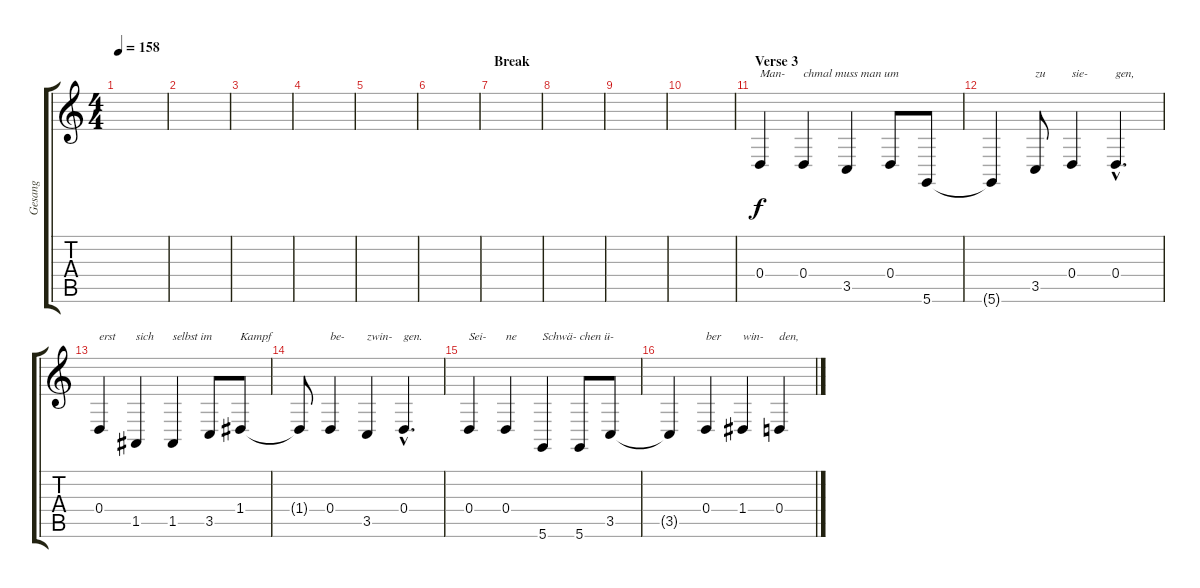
\track ("Gesang" "Gesang") {instrument tangoaccordion}
\staff {score tabs}
\tuning (E4 B3 G3 D3 A2 D2) {hide}
\ts (4 4)
\tempo 158
\clef g2
\ks c
|
|
|
|
|
|
\section ("" "Break")
|
|
|
|
\section ("" "Verse 3")
0.4.4{txt "Man-"} 0.4.4{txt "chmal muss man um"} 3.5.4 0.4.8 5.6.8 |
5.6{t}.4 3.5.8{txt "zu"} 0.4.4{txt "sie-"} 0.4{hac}.4{d txt "gen,"} |
0.4.4{txt "erst"} 1.5.4{txt "sich"} 1.5.4{txt "selbst im"} 3.5.8 1.4.8{txt "Kampf"} |
1.4{t}.8 0.4.4{txt "be-"} 3.5.4{txt "zwin-"} 0.4{hac}.4{d txt "gen."} |
0.4.4{txt "Sei-"} 0.4.4{txt "ne"} 5.6.4{txt "Schwä- chen ü-"} 5.6.8 3.5.8 |
3.5{t}.4 0.4.4{txt "ber"} 1.4.4{txt "win-"} 0.4.4{txt "den,"}
